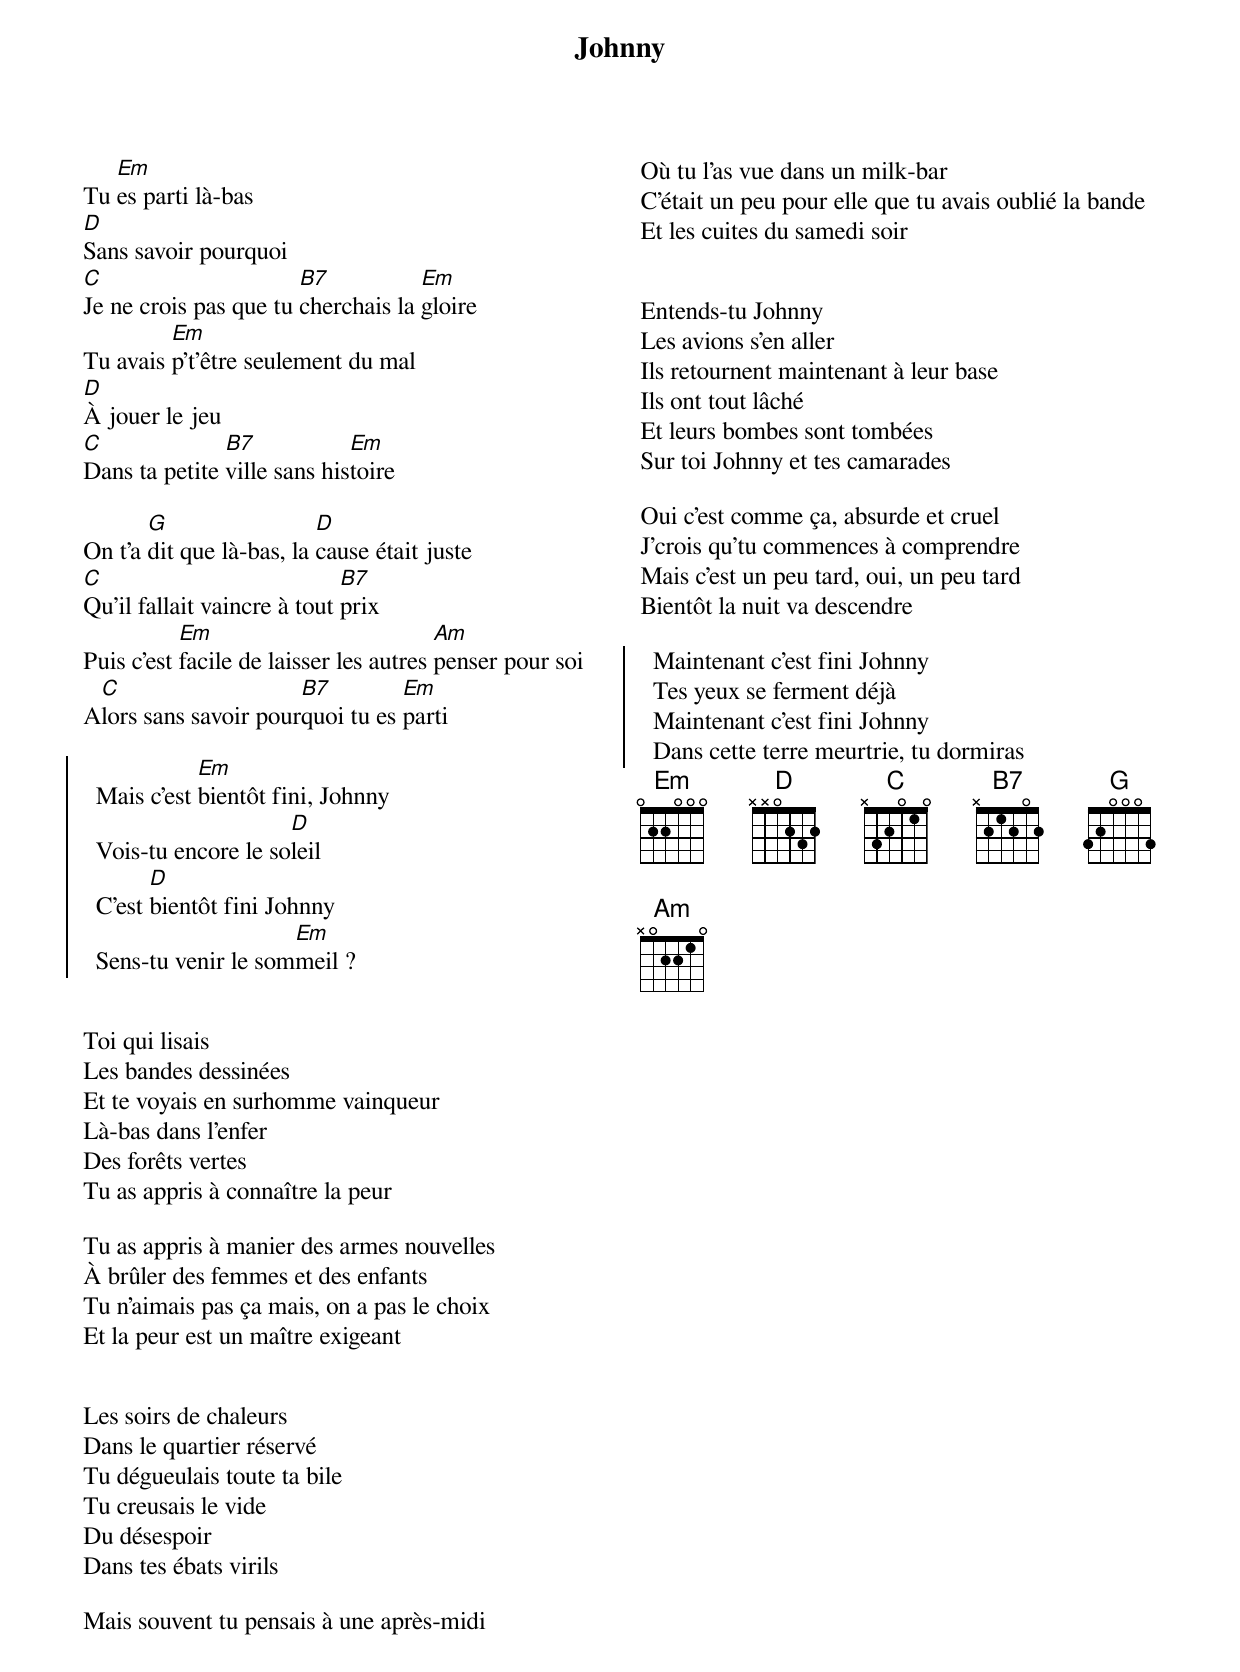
{title: Johnny}
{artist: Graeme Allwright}
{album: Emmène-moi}
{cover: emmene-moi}
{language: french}
{columns: 2}
{define: Em frets 0 2 2 0 0 0}
{define: D frets X X 0 2 3 2}
{define: C frets X 3 2 0 1 0}
{define: B7 frets X 2 1 2 0 2}
{define: Am frets X 0 2 2 1 0}


Tu [Em]es parti là-bas
[D]Sans savoir pourquoi
[C]Je ne crois pas que tu [B7]cherchais la [Em]gloire
Tu avais [Em]p't'être seulement du mal
[D]À jouer le jeu
[C]Dans ta petite [B7]ville sans his[Em]toire

On t'a [G]dit que là-bas, la [D]cause était juste
[C]Qu'il fallait vaincre à tout [B7]prix
Puis c'est [Em]facile de laisser les autres [Am]penser pour soi
A[C]lors sans savoir pour[B7]quoi tu es [Em]parti

{start_of_chorus}
  Mais c'est [Em]bientôt fini, Johnny
  Vois-tu encore le so[D]leil
  C'est [D]bientôt fini Johnny
  Sens-tu venir le som[Em]meil ?
{end_of_chorus}


Toi qui lisais
Les bandes dessinées
Et te voyais en surhomme vainqueur
Là-bas dans l'enfer
Des forêts vertes
Tu as appris à connaître la peur

Tu as appris à manier des armes nouvelles
À brûler des femmes et des enfants
Tu n'aimais pas ça mais, on a pas le choix
Et la peur est un maître exigeant


Les soirs de chaleurs
Dans le quartier réservé
Tu dégueulais toute ta bile
Tu creusais le vide
Du désespoir
Dans tes ébats virils

Mais souvent tu pensais à une après-midi
Où tu l'as vue dans un milk-bar
C'était un peu pour elle que tu avais oublié la bande
Et les cuites du samedi soir


Entends-tu Johnny
Les avions s'en aller
Ils retournent maintenant à leur base
Ils ont tout lâché
Et leurs bombes sont tombées
Sur toi Johnny et tes camarades

Oui c'est comme ça, absurde et cruel
J'crois qu'tu commences à comprendre
Mais c'est un peu tard, oui, un peu tard
Bientôt la nuit va descendre

{start_of_chorus}
  Maintenant c'est fini Johnny
  Tes yeux se ferment déjà
  Maintenant c'est fini Johnny
  Dans cette terre meurtrie, tu dormiras
{end_of_chorus}
